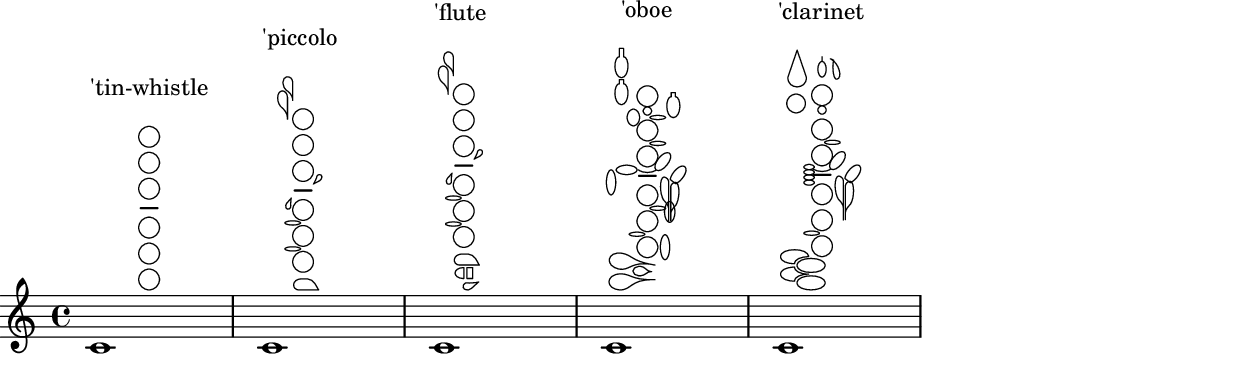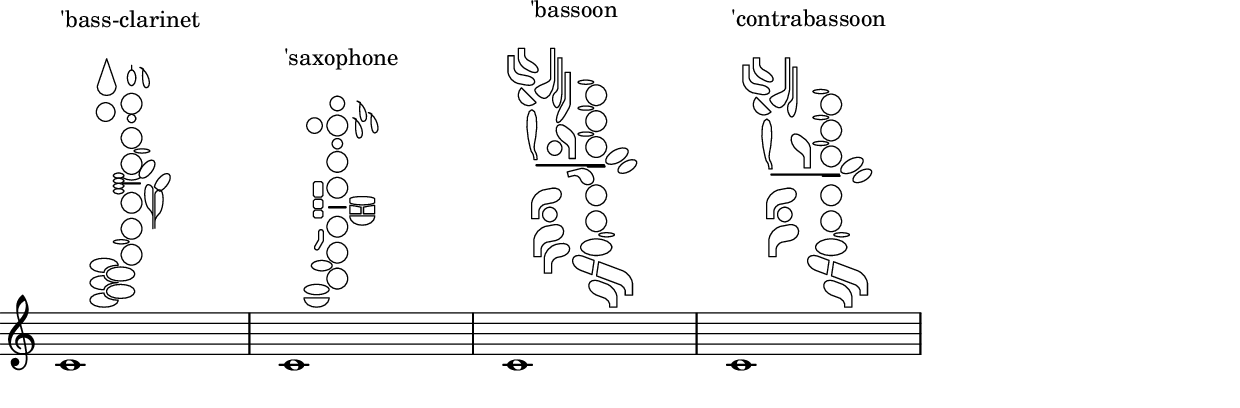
%% Generated by lilypond-book.py
%% Options: [exampleindent=10.16\mm,indent=0\mm,line-width=160\mm]
\include "lilypond-book-preamble.ly"


% ****************************************************************
% Start cut-&-pastable-section
% ****************************************************************



\paper {
  indent = 0\mm
  line-width = 160\mm
  % offset the left padding, also add 1mm as lilypond creates cropped
  % images with a little space on the right
  line-width = #(- line-width (* mm  3.000000) (* mm 1))
}

\layout {
  
}





% ****************************************************************
% ly snippet:
% ****************************************************************
\sourcefilename "woodwind-diagrams-listing.ly"
\sourcefileline 0
%% DO NOT EDIT this file manually; it is automatically
%% generated from LSR http://lsr.dsi.unimi.it
%% Make any changes in LSR itself, or in Documentation/snippets/new/ ,
%% and then run scripts/auxiliar/makelsr.py
%%
%% This file is in the public domain.
\version "2.16.0"

\header {
%% Translation of GIT committish: 6f88af063980030706a883f95b20b11cdc7d780b
  texidoces = "
El fragmento de música que aparece a continuación presenta todos los
diagramas de viento madera que se encuentran definidos en LilyPond por
el momento.

"
  doctitlees = "Listado de los diagramas para viento madera"

%%%    Translation of GIT committish: ab9e3136d78bfaf15cc6d77ed1975d252c3fe506


  texidocde="
Folgende Noten zeige alle Holzbläserdiagramme, die für LilyPond
definiert sind.

"
  doctitlede = "Liste der Holzbläserdiagramme"


%% Translation of GIT committish: 4d1502a7f3c7929e30da8f35a1d177b19eb34f89
  texidocfr = "
Voici les différents instruments à vent de la section des bois pour
lesquels LilyPond peut, à ce jour, afficher des doigtés.

"
  doctitlefr = "Liste des diagrammes de doigtés pour bois"

  lsrtags = "specific-notation, winds"

  texidoc = "
The following music shows all of the woodwind diagrams currently
defined in LilyPond.

"
  doctitle = "Woodwind diagrams listing"
} % begin verbatim

\relative c' {
  \textLengthOn
  c1^
  \markup {
    \center-column {
      'tin-whistle
      " "
       \woodwind-diagram
                  #'tin-whistle
                  #'()
    }
  }

  c1^
  \markup {
    \center-column {
      'piccolo
      " "
       \woodwind-diagram
                  #'piccolo
                  #'()
    }
  }

  c1^
  \markup {
    \center-column {
       'flute
       " "
       \woodwind-diagram
          #'flute
          #'()
    }
  }
  c1^\markup {
    \center-column {
      'oboe
      " "
      \woodwind-diagram
        #'oboe
        #'()
    }
  }

  c1^\markup {
    \center-column {
      'clarinet
      " "
      \woodwind-diagram
        #'clarinet
        #'()
    }
  }

  c1^\markup {
    \center-column {
      'bass-clarinet
      " "
      \woodwind-diagram
        #'bass-clarinet
        #'()
    }
  }

  c1^\markup {
    \center-column {
      'saxophone
      " "
      \woodwind-diagram
        #'saxophone
        #'()
    }
  }

  c1^\markup {
    \center-column {
      'bassoon
      " "
      \woodwind-diagram
        #'bassoon
        #'()
    }
  }

  c1^\markup {
    \center-column {
      'contrabassoon
      " "
      \woodwind-diagram
        #'contrabassoon
        #'()
    }
  }
}



% ****************************************************************
% end ly snippet
% ****************************************************************
